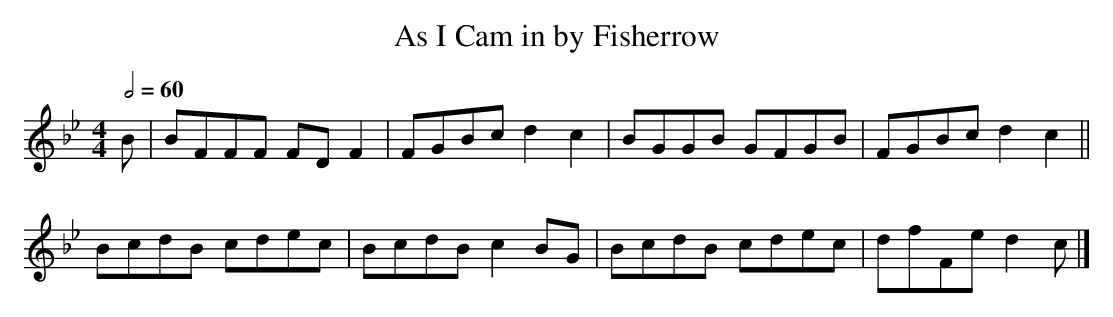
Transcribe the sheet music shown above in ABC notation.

X:1
T:As I Cam in by Fisherrow
M:4/4
L:1/8
Q:1/2=60
K:Bb
B|BFFF FDF2|FGBc d2c2|BGGB GFGB|FGBc d2c2||
  BcdB cdec|BcdB c2BG|BcdB cdec|dfFe d2c |]
